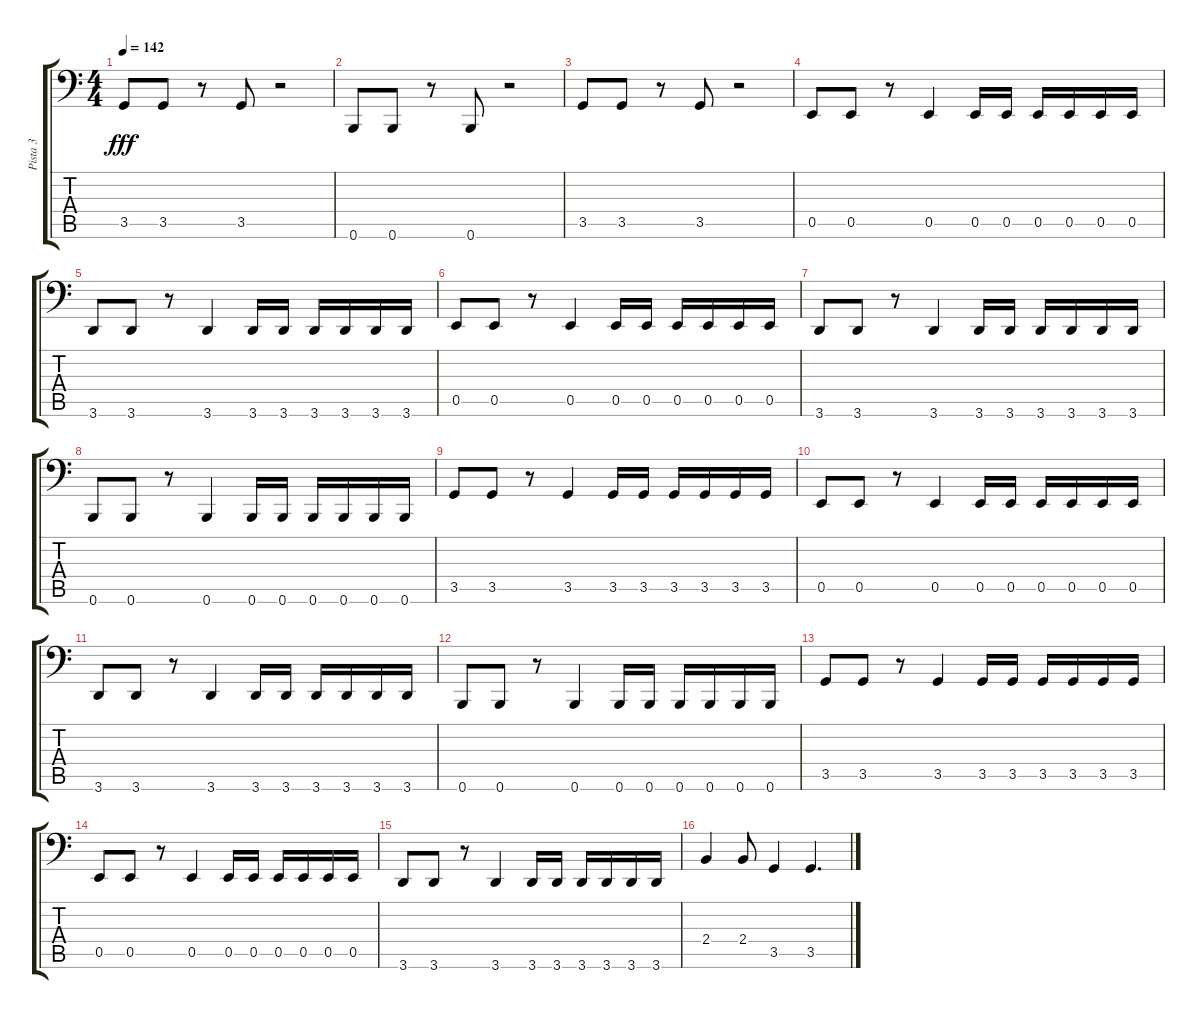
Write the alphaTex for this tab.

\track ("Pista 3" "Pista 3") {instrument electricbassfinger}
\staff {score tabs}
\tuning (C3 G2 D2 A1 E1 B0) {hide}
\ts (4 4)
\tempo 142
\clef f4
\ks c
3.5.8{dy fff} 3.5.8 r.8 3.5.8 r.2 |
0.6.8 0.6.8 r.8 0.6.8 r.2 |
3.5.8 3.5.8 r.8 3.5.8 r.2 |
0.5.8 0.5.8 r.8 0.5.4 0.5.16 0.5.16 0.5.16 0.5.16 0.5.16 0.5.16 |
3.6.8 3.6.8 r.8 3.6.4 3.6.16 3.6.16 3.6.16 3.6.16 3.6.16 3.6.16 |
0.5.8 0.5.8 r.8 0.5.4 0.5.16 0.5.16 0.5.16 0.5.16 0.5.16 0.5.16 |
3.6.8 3.6.8 r.8 3.6.4 3.6.16 3.6.16 3.6.16 3.6.16 3.6.16 3.6.16 |
0.6.8 0.6.8 r.8 0.6.4 0.6.16 0.6.16 0.6.16 0.6.16 0.6.16 0.6.16 |
3.5.8 3.5.8 r.8 3.5.4 3.5.16 3.5.16 3.5.16 3.5.16 3.5.16 3.5.16 |
0.5.8 0.5.8 r.8 0.5.4 0.5.16 0.5.16 0.5.16 0.5.16 0.5.16 0.5.16 |
3.6.8 3.6.8 r.8 3.6.4 3.6.16 3.6.16 3.6.16 3.6.16 3.6.16 3.6.16 |
0.6.8 0.6.8 r.8 0.6.4 0.6.16 0.6.16 0.6.16 0.6.16 0.6.16 0.6.16 |
3.5.8 3.5.8 r.8 3.5.4 3.5.16 3.5.16 3.5.16 3.5.16 3.5.16 3.5.16 |
0.5.8 0.5.8 r.8 0.5.4 0.5.16 0.5.16 0.5.16 0.5.16 0.5.16 0.5.16 |
3.6.8 3.6.8 r.8 3.6.4 3.6.16 3.6.16 3.6.16 3.6.16 3.6.16 3.6.16 |
2.4.4 2.4.8 3.5.4 3.5.4{d}
